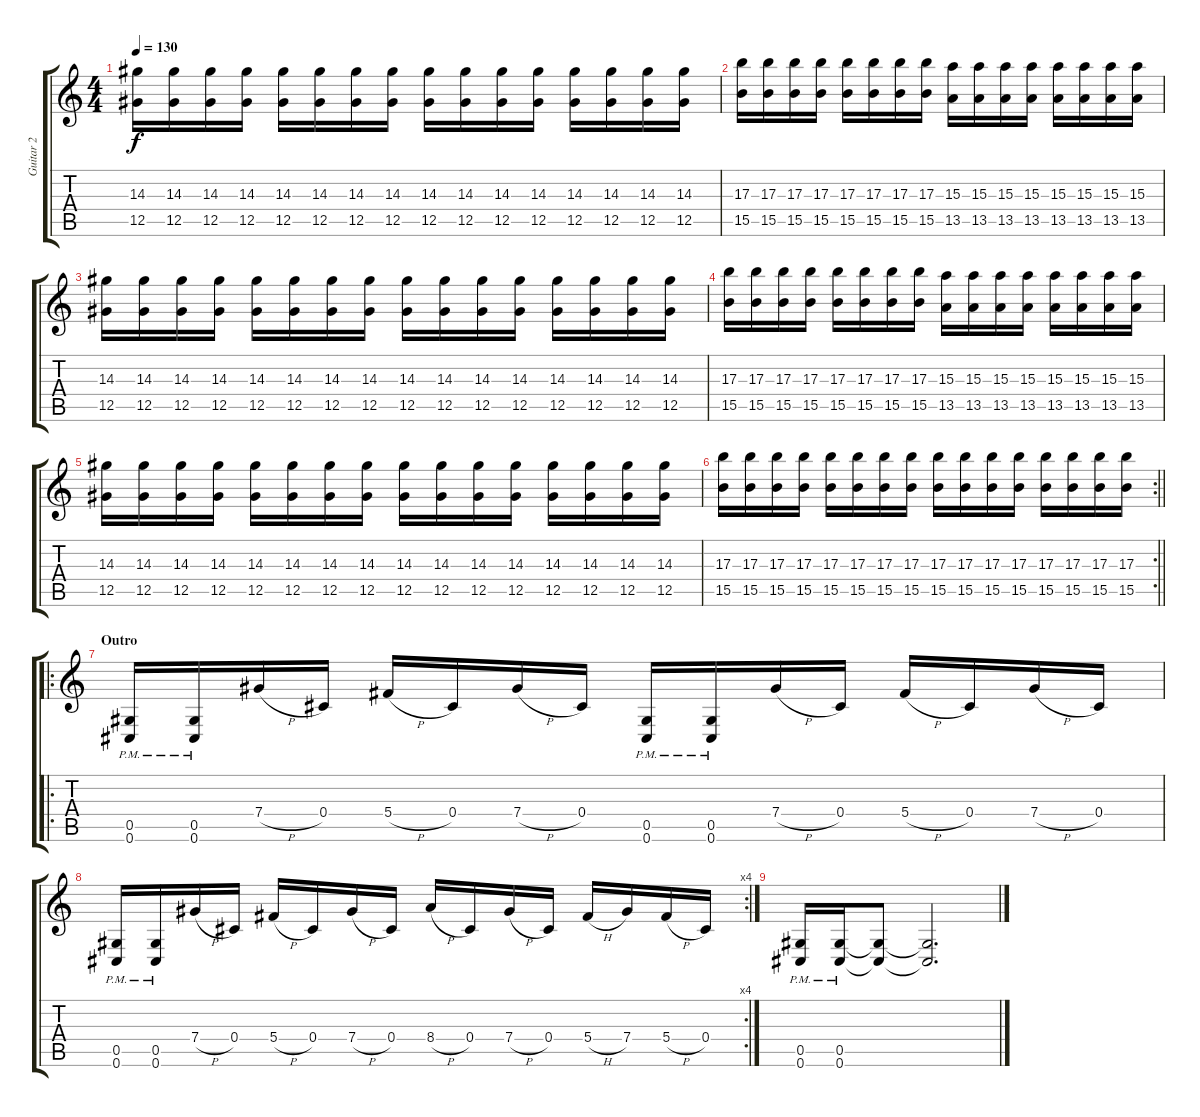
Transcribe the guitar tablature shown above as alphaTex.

\track ("Guitar 2" "Guitar 2") {instrument distortionguitar}
\staff {score tabs}
\tuning (Eb4 Bb3 Gb3 Db3 Ab2 Db2) {hide}
\ts (4 4)
\tempo 130
\clef g2
\ks c
(14.3 12.5).16{dy f} (14.3 12.5).16 (14.3 12.5).16 (14.3 12.5).16 (14.3 12.5).16 (14.3 12.5).16 (14.3 12.5).16 (14.3 12.5).16 (14.3 12.5).16 (14.3 12.5).16 (14.3 12.5).16 (14.3 12.5).16 (14.3 12.5).16 (14.3 12.5).16 (14.3 12.5).16 (14.3 12.5).16 |
(17.3 15.5).16 (17.3 15.5).16 (17.3 15.5).16 (17.3 15.5).16 (17.3 15.5).16 (17.3 15.5).16 (17.3 15.5).16 (17.3 15.5).16 (15.3 13.5).16 (15.3 13.5).16 (15.3 13.5).16 (15.3 13.5).16 (15.3 13.5).16 (15.3 13.5).16 (15.3 13.5).16 (15.3 13.5).16 |
(14.3 12.5).16 (14.3 12.5).16 (14.3 12.5).16 (14.3 12.5).16 (14.3 12.5).16 (14.3 12.5).16 (14.3 12.5).16 (14.3 12.5).16 (14.3 12.5).16 (14.3 12.5).16 (14.3 12.5).16 (14.3 12.5).16 (14.3 12.5).16 (14.3 12.5).16 (14.3 12.5).16 (14.3 12.5).16 |
(17.3 15.5).16 (17.3 15.5).16 (17.3 15.5).16 (17.3 15.5).16 (17.3 15.5).16 (17.3 15.5).16 (17.3 15.5).16 (17.3 15.5).16 (15.3 13.5).16 (15.3 13.5).16 (15.3 13.5).16 (15.3 13.5).16 (15.3 13.5).16 (15.3 13.5).16 (15.3 13.5).16 (15.3 13.5).16 |
(14.3 12.5).16 (14.3 12.5).16 (14.3 12.5).16 (14.3 12.5).16 (14.3 12.5).16 (14.3 12.5).16 (14.3 12.5).16 (14.3 12.5).16 (14.3 12.5).16 (14.3 12.5).16 (14.3 12.5).16 (14.3 12.5).16 (14.3 12.5).16 (14.3 12.5).16 (14.3 12.5).16 (14.3 12.5).16 |
\rc 2
\barLineRight lightlight
(17.3 15.5).16 (17.3 15.5).16 (17.3 15.5).16 (17.3 15.5).16 (17.3 15.5).16 (17.3 15.5).16 (17.3 15.5).16 (17.3 15.5).16 (17.3 15.5).16 (17.3 15.5).16 (17.3 15.5).16 (17.3 15.5).16 (17.3 15.5).16 (17.3 15.5).16 (17.3 15.5).16 (17.3 15.5).16 |
\ro
\section ("" "Outro")
(0.5{pm} 0.6{pm}).16 (0.5{pm} 0.6{pm}).16 7.4{h}.16 0.4.16 5.4{h}.16 0.4.16 7.4{h}.16 0.4.16 (0.5{pm} 0.6{pm}).16 (0.5{pm} 0.6{pm}).16 7.4{h}.16 0.4.16 5.4{h}.16 0.4.16 7.4{h}.16 0.4.16 |
\rc 4
(0.5{pm} 0.6{pm}).16 (0.5{pm} 0.6{pm}).16 7.4{h}.16 0.4.16 5.4{h}.16 0.4.16 7.4{h}.16 0.4.16 8.4{h}.16 0.4.16 7.4{h}.16 0.4.16 5.4{h}.16 7.4.16 5.4{h}.16 0.4.16 |
(0.5{pm} 0.6{pm}).16 (0.5{pm} 0.6{pm}).16 (0.5{t} 0.6{t}).8 (0.5{t} 0.6{t}).2{d}
